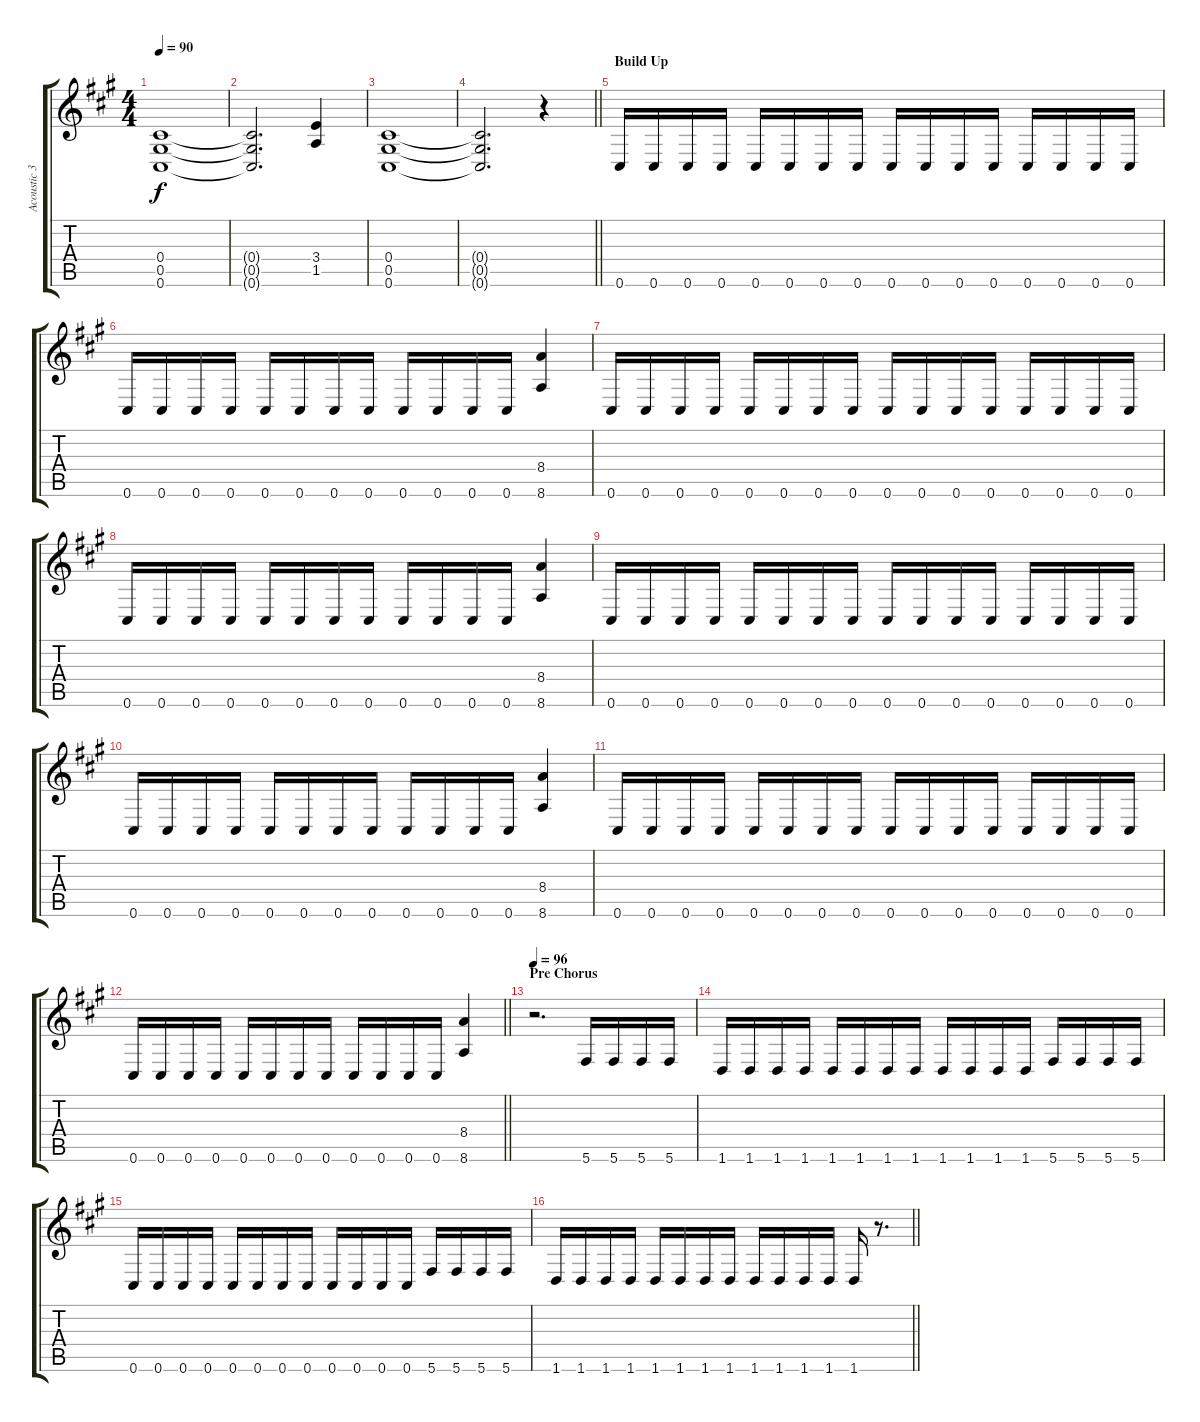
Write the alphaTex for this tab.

\track ("Acoustic 3" "Acoustic 3") {instrument acousticguitarsteel}
\staff {score tabs}
\tuning (Eb4 Bb3 Gb3 Db3 Ab2 Db2) {hide}
\ts (4 4)
\tempo 90
\clef g2
\ks f#minor
(0.4 0.5 0.6).1{dy f} |
(0.4{t} 0.5{t} 0.6{t}).2{d} (3.4 1.5).4 |
(0.4 0.5 0.6).1 |
\barLineRight lightlight
(0.4{t} 0.5{t} 0.6{t}).2{d} r.4 |
\section ("" "Build Up")
0.6.16 0.6.16 0.6.16 0.6.16 0.6.16 0.6.16 0.6.16 0.6.16 0.6.16 0.6.16 0.6.16 0.6.16 0.6.16 0.6.16 0.6.16 0.6.16 |
0.6.16 0.6.16 0.6.16 0.6.16 0.6.16 0.6.16 0.6.16 0.6.16 0.6.16 0.6.16 0.6.16 0.6.16 (8.4 8.6).4 |
0.6.16 0.6.16 0.6.16 0.6.16 0.6.16 0.6.16 0.6.16 0.6.16 0.6.16 0.6.16 0.6.16 0.6.16 0.6.16 0.6.16 0.6.16 0.6.16 |
0.6.16 0.6.16 0.6.16 0.6.16 0.6.16 0.6.16 0.6.16 0.6.16 0.6.16 0.6.16 0.6.16 0.6.16 (8.4 8.6).4 |
0.6.16 0.6.16 0.6.16 0.6.16 0.6.16 0.6.16 0.6.16 0.6.16 0.6.16 0.6.16 0.6.16 0.6.16 0.6.16 0.6.16 0.6.16 0.6.16 |
0.6.16 0.6.16 0.6.16 0.6.16 0.6.16 0.6.16 0.6.16 0.6.16 0.6.16 0.6.16 0.6.16 0.6.16 (8.4 8.6).4 |
0.6.16 0.6.16 0.6.16 0.6.16 0.6.16 0.6.16 0.6.16 0.6.16 0.6.16 0.6.16 0.6.16 0.6.16 0.6.16 0.6.16 0.6.16 0.6.16 |
\barLineRight lightlight
0.6.16 0.6.16 0.6.16 0.6.16 0.6.16 0.6.16 0.6.16 0.6.16 0.6.16 0.6.16 0.6.16 0.6.16 (8.4 8.6).4 |
\section ("" "Pre Chorus")
\tempo 96
r.2{d} 5.6.16 5.6.16 5.6.16 5.6.16 |
1.6.16 1.6.16 1.6.16 1.6.16 1.6.16 1.6.16 1.6.16 1.6.16 1.6.16 1.6.16 1.6.16 1.6.16 5.6.16 5.6.16 5.6.16 5.6.16 |
0.6.16 0.6.16 0.6.16 0.6.16 0.6.16 0.6.16 0.6.16 0.6.16 0.6.16 0.6.16 0.6.16 0.6.16 5.6.16 5.6.16 5.6.16 5.6.16 |
\barLineRight lightlight
1.6.16 1.6.16 1.6.16 1.6.16 1.6.16 1.6.16 1.6.16 1.6.16 1.6.16 1.6.16 1.6.16 1.6.16 1.6.16 r.8{d}
